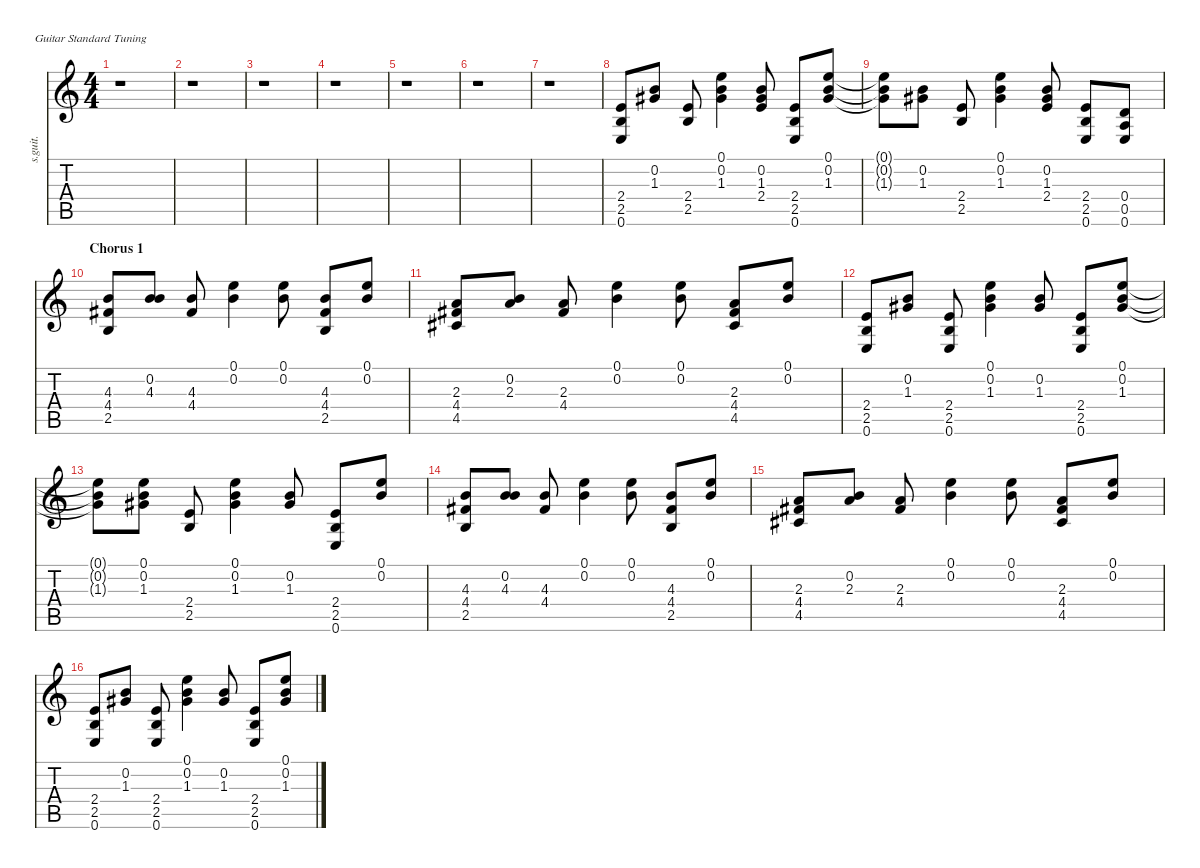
\defaultSystemsLayout 4
\hideDynamics
\bracketExtendMode nobrackets
\track ("Dave Grohl - Rhythm 1" "s.guit.") {instrument distortionguitar}
\staff {score tabs}
\tuning (E4 B3 G3 D3 A2 E2)
\ts (4 4)
\tempo (136 hide)
\clef g2
\ks c
r.1{dy f} |
r.1 |
r.1 |
r.1 |
r.1 |
r.1 |
r.1 |
(2.4 2.5 0.6).8 (0.2 1.3{acc #}).8 (2.4 2.5).8 (0.1 0.2 1.3{acc #}).4 (0.2 1.3{acc #} 2.4).8 (2.4 2.5 0.6).8 (0.1 0.2 1.3{acc #}).8 |
(0.1{t} 0.2{t} 1.3{t acc #}).8 (0.2 1.3{acc #}).8 (2.4 2.5).8 (0.1 0.2 1.3{acc #}).4 (0.2 1.3{acc #} 2.4).8 (2.4 2.5 0.6).8 (0.4 0.5 0.6).8 |
\section ("" "Chorus 1")
(4.3 4.4{acc #} 2.5).8 (0.2 4.3).8 (4.3 4.4{acc #}).8 (0.1 0.2).4 (0.1 0.2).8 (4.3 4.4{acc #} 2.5).8 (0.1 0.2).8 |
(2.3 4.4{acc #} 4.5{acc #}).8 (0.2 2.3).8 (2.3 4.4{acc #}).8 (0.1 0.2).4 (0.1 0.2).8 (2.3 4.4{acc #} 4.5{acc #}).8 (0.1 0.2).8 |
(2.4 2.5 0.6).8 (0.2 1.3{acc #}).8 (2.4 2.5 0.6).8 (0.1 0.2 1.3{acc #}).4 (0.2 1.3{acc #}).8 (2.4 2.5 0.6).8 (0.1 0.2 1.3{acc #}).8 |
(0.1{t} 0.2{t} 1.3{t acc #}).8 (0.1 0.2 1.3{acc #}).8 (2.4 2.5).8 (0.1 0.2 1.3{acc #}).4 (0.2 1.3{acc #}).8 (2.4 2.5 0.6).8 (0.1 0.2).8 |
(4.3 4.4{acc #} 2.5).8 (0.2 4.3).8 (4.3 4.4{acc #}).8 (0.1 0.2).4 (0.1 0.2).8 (4.3 4.4{acc #} 2.5).8 (0.1 0.2).8 |
(2.3 4.4{acc #} 4.5{acc #}).8 (0.2 2.3).8 (2.3 4.4{acc #}).8 (0.1 0.2).4 (0.1 0.2).8 (2.3 4.4{acc #} 4.5{acc #}).8 (0.1 0.2).8 |
(2.4 2.5 0.6).8 (0.2 1.3{acc #}).8 (2.4 2.5 0.6).8 (0.1 0.2 1.3{acc #}).4 (0.2 1.3{acc #}).8 (2.4 2.5 0.6).8 (0.1 0.2 1.3{acc #}).8
